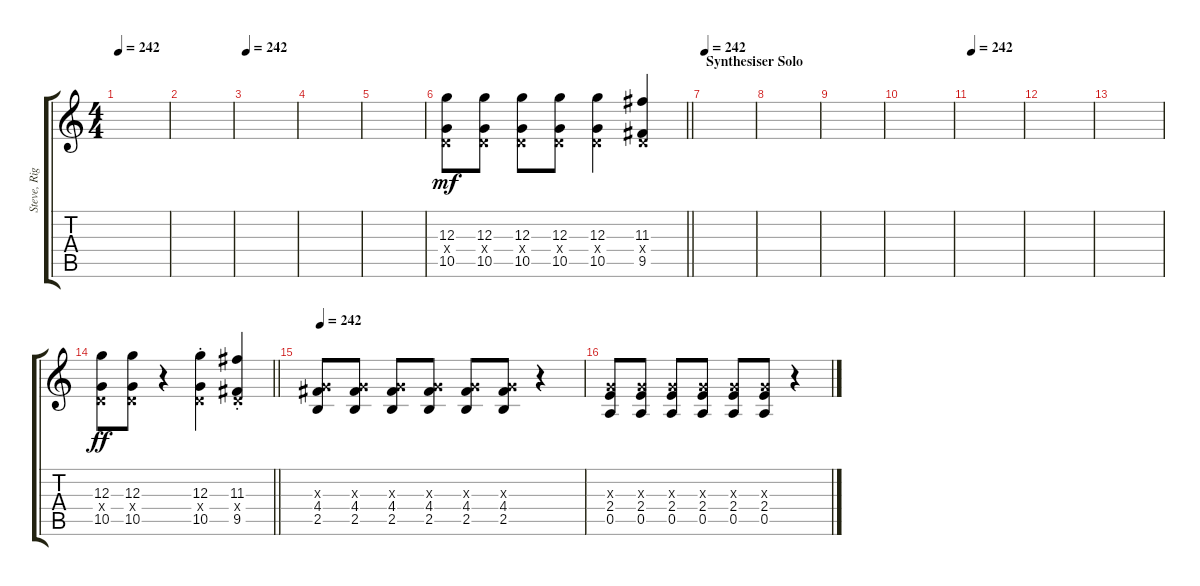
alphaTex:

\track ("Steve, Righ?" "Steve, Rig") {instrument distortionguitar}
\staff {score tabs}
\tuning (E4 B3 G3 D3 A2 E2) {hide}
\ts (4 4)
\tempo 242
\clef g2
\ks c
|
|
\tempo 242
|
|
|
\barLineRight lightlight
(12.3 0.4{x} 10.5).8{dy mf volume 16 balance 8} (12.3 0.4{x} 10.5).8 (12.3 0.4{x} 10.5).8 (12.3 0.4{x} 10.5).8 (12.3 0.4{x} 10.5).4 (11.3 0.4{x} 9.5).4 |
\section ("" "Synthesiser Solo")
\tempo 242
|
|
|
|
\tempo 242
|
|
|
\barLineRight lightlight
(12.3 0.4{x} 10.5).8{dy ff} (12.3 0.4{x} 10.5).8 r.4 (12.3{st} 0.4{x} 10.5{st}).4 (11.3{st} 0.4{x} 9.5{st}).4 |
\tempo 242
(0.3{x} 4.4 2.5).8 (0.3{x} 4.4 2.5).8 (0.3{x} 4.4 2.5).8 (0.3{x} 4.4 2.5).8 (0.3{x} 4.4 2.5).8 (0.3{x} 4.4 2.5).8 r.4 |
(0.3{x} 2.4 0.5).8 (0.3{x} 2.4 0.5).8 (0.3{x} 2.4 0.5).8 (0.3{x} 2.4 0.5).8 (0.3{x} 2.4 0.5).8 (0.3{x} 2.4 0.5).8 r.4
